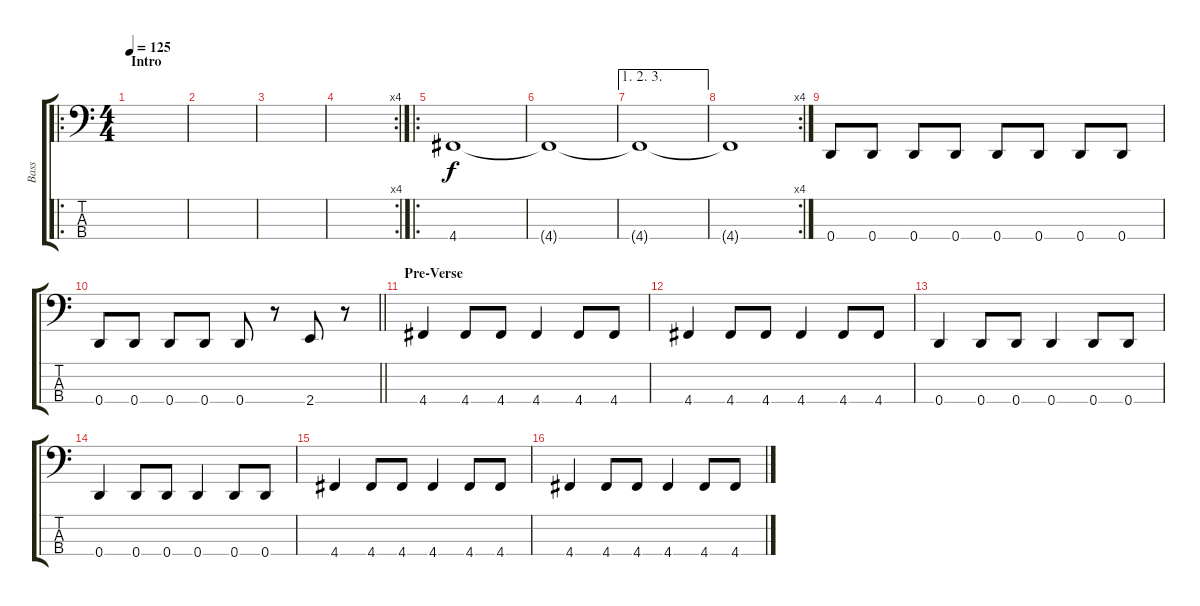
\track ("Bass" "Bass") {instrument electricbasspick}
\staff {score tabs}
\tuning (G2 D2 A1 D1) {hide}
\ro
\ts (4 4)
\section ("" "Intro")
\tempo 125
\clef f4
\ks c
|
|
|
\rc 4
|
\ro
4.4.1 |
4.4{t}.1 |
\ae (1 2 3)
4.4{t}.1 |
\rc 4
4.4{t}.1 |
0.4.8 0.4.8 0.4.8 0.4.8 0.4.8 0.4.8 0.4.8 0.4.8 |
\barLineRight lightlight
0.4.8 0.4.8 0.4.8 0.4.8 0.4.8 r.8 2.4.8 r.8 |
\section ("" "Pre-Verse")
4.4.4 4.4.8 4.4.8 4.4.4 4.4.8 4.4.8 |
4.4.4 4.4.8 4.4.8 4.4.4 4.4.8 4.4.8 |
0.4.4 0.4.8 0.4.8 0.4.4 0.4.8 0.4.8 |
0.4.4 0.4.8 0.4.8 0.4.4 0.4.8 0.4.8 |
4.4.4 4.4.8 4.4.8 4.4.4 4.4.8 4.4.8 |
4.4.4 4.4.8 4.4.8 4.4.4 4.4.8 4.4.8
